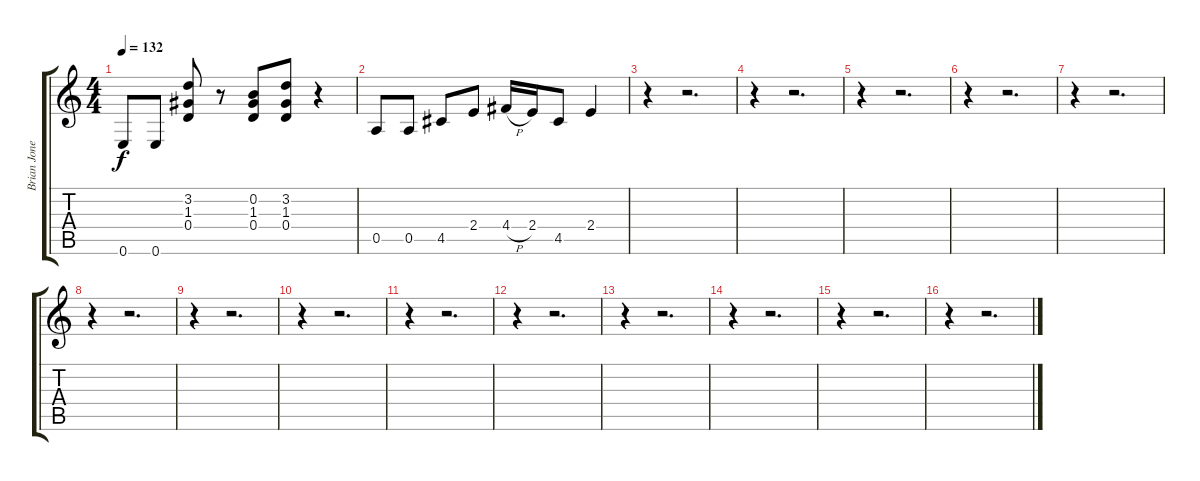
\track ("Brian Jones" "Brian Jone") {instrument electricguitarclean}
\staff {score tabs}
\tuning (E4 B3 G3 D3 A2 E2) {hide}
\ts (4 4)
\tempo 132
\clef g2
\ks c
0.6.8{dy f} 0.6.8 (3.2 1.3 0.4).8 r.8 (0.2 1.3 0.4).8 (3.2 1.3 0.4).8 r.4 |
0.5.8 0.5.8 4.5.8 2.4.8 4.4{h}.16 2.4.16 4.5.8 2.4.4 |
r.4 r.2{d} |
r.4 r.2{d} |
r.4 r.2{d} |
r.4 r.2{d} |
r.4 r.2{d} |
r.4 r.2{d} |
r.4 r.2{d} |
r.4 r.2{d} |
r.4 r.2{d} |
r.4 r.2{d} |
r.4 r.2{d} |
r.4 r.2{d} |
r.4 r.2{d} |
r.4 r.2{d}
